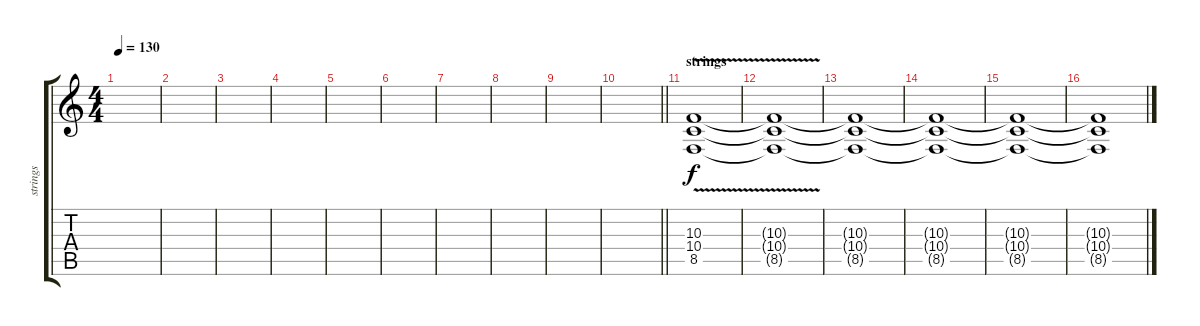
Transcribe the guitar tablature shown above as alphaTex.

\track ("strings" "strings") {instrument synthstrings1}
\staff {score tabs}
\tuning (E4 B3 G3 D3 A2 E2) {hide}
\ts (4 4)
\tempo 130
\clef g2
\ks c
|
|
|
|
|
|
|
|
|
\barLineRight lightlight
|
\section ("" "strings")
(10.3{v} 10.4 8.5).1 |
(10.3{t} 10.4{t} 8.5{t}).1 |
(10.3{t} 10.4{t} 8.5{t}).1 |
(10.3{t} 10.4{t} 8.5{t}).1 |
(10.3{t} 10.4{t} 8.5{t}).1 |
(10.3{t} 10.4{t} 8.5{t}).1
